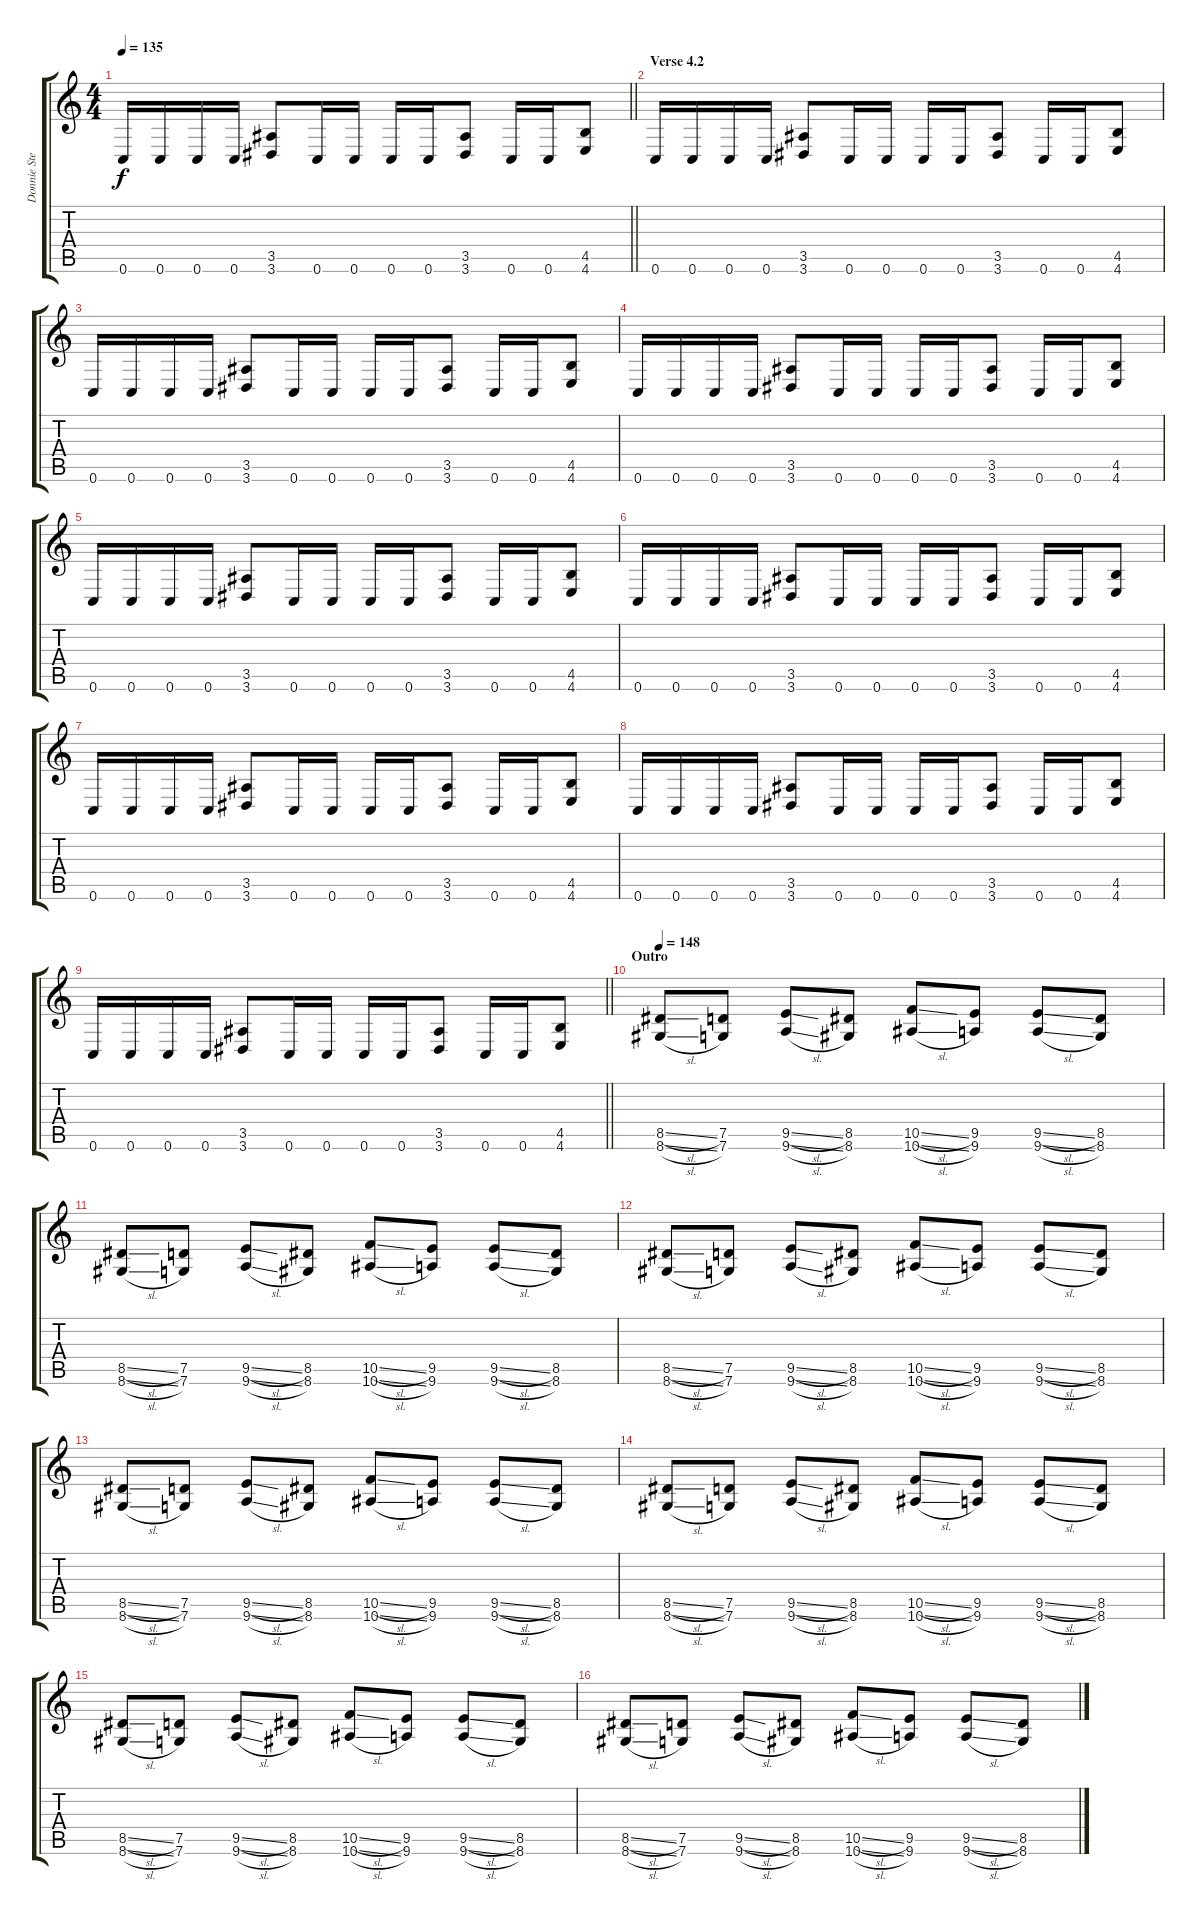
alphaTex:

\track ("Donnie Steele" "Donnie Ste") {instrument distortionguitar}
\staff {score tabs}
\tuning (D4 A3 F3 C3 G2 C2) {hide}
\ts (4 4)
\tempo 135
\clef g2
\barLineRight lightlight
\ks c
0.6.16{dy f} 0.6.16 0.6.16 0.6.16 (3.5 3.6).8 0.6.16 0.6.16 0.6.16 0.6.16 (3.5 3.6).8 0.6.16 0.6.16 (4.5 4.6).8 |
\section ("" "Verse 4.2")
0.6.16 0.6.16 0.6.16 0.6.16 (3.5 3.6).8 0.6.16 0.6.16 0.6.16 0.6.16 (3.5 3.6).8 0.6.16 0.6.16 (4.5 4.6).8 |
0.6.16 0.6.16 0.6.16 0.6.16 (3.5 3.6).8 0.6.16 0.6.16 0.6.16 0.6.16 (3.5 3.6).8 0.6.16 0.6.16 (4.5 4.6).8 |
0.6.16 0.6.16 0.6.16 0.6.16 (3.5 3.6).8 0.6.16 0.6.16 0.6.16 0.6.16 (3.5 3.6).8 0.6.16 0.6.16 (4.5 4.6).8 |
0.6.16 0.6.16 0.6.16 0.6.16 (3.5 3.6).8 0.6.16 0.6.16 0.6.16 0.6.16 (3.5 3.6).8 0.6.16 0.6.16 (4.5 4.6).8 |
0.6.16 0.6.16 0.6.16 0.6.16 (3.5 3.6).8 0.6.16 0.6.16 0.6.16 0.6.16 (3.5 3.6).8 0.6.16 0.6.16 (4.5 4.6).8 |
0.6.16 0.6.16 0.6.16 0.6.16 (3.5 3.6).8 0.6.16 0.6.16 0.6.16 0.6.16 (3.5 3.6).8 0.6.16 0.6.16 (4.5 4.6).8 |
0.6.16 0.6.16 0.6.16 0.6.16 (3.5 3.6).8 0.6.16 0.6.16 0.6.16 0.6.16 (3.5 3.6).8 0.6.16 0.6.16 (4.5 4.6).8 |
\barLineRight lightlight
0.6.16 0.6.16 0.6.16 0.6.16 (3.5 3.6).8 0.6.16 0.6.16 0.6.16 0.6.16 (3.5 3.6).8 0.6.16 0.6.16 (4.5 4.6).8 |
\section ("" "Outro")
\tempo 148
(8.5{sl} 8.6{sl}).8 (7.5 7.6).8 (9.5{sl} 9.6{sl}).8 (8.5 8.6).8 (10.5{sl} 10.6{sl}).8 (9.5 9.6).8 (9.5{sl} 9.6{sl}).8 (8.5 8.6).8 |
(8.5{sl} 8.6{sl}).8 (7.5 7.6).8 (9.5{sl} 9.6{sl}).8 (8.5 8.6).8 (10.5{sl} 10.6{sl}).8 (9.5 9.6).8 (9.5{sl} 9.6{sl}).8 (8.5 8.6).8 |
(8.5{sl} 8.6{sl}).8 (7.5 7.6).8 (9.5{sl} 9.6{sl}).8 (8.5 8.6).8 (10.5{sl} 10.6{sl}).8 (9.5 9.6).8 (9.5{sl} 9.6{sl}).8 (8.5 8.6).8 |
(8.5{sl} 8.6{sl}).8 (7.5 7.6).8 (9.5{sl} 9.6{sl}).8 (8.5 8.6).8 (10.5{sl} 10.6{sl}).8 (9.5 9.6).8 (9.5{sl} 9.6{sl}).8 (8.5 8.6).8 |
(8.5{sl} 8.6{sl}).8 (7.5 7.6).8 (9.5{sl} 9.6{sl}).8 (8.5 8.6).8 (10.5{sl} 10.6{sl}).8 (9.5 9.6).8 (9.5{sl} 9.6{sl}).8 (8.5 8.6).8 |
(8.5{sl} 8.6{sl}).8 (7.5 7.6).8 (9.5{sl} 9.6{sl}).8 (8.5 8.6).8 (10.5{sl} 10.6{sl}).8 (9.5 9.6).8 (9.5{sl} 9.6{sl}).8 (8.5 8.6).8 |
(8.5{sl} 8.6{sl}).8 (7.5 7.6).8 (9.5{sl} 9.6{sl}).8 (8.5 8.6).8 (10.5{sl} 10.6{sl}).8 (9.5 9.6).8 (9.5{sl} 9.6{sl}).8 (8.5 8.6).8
